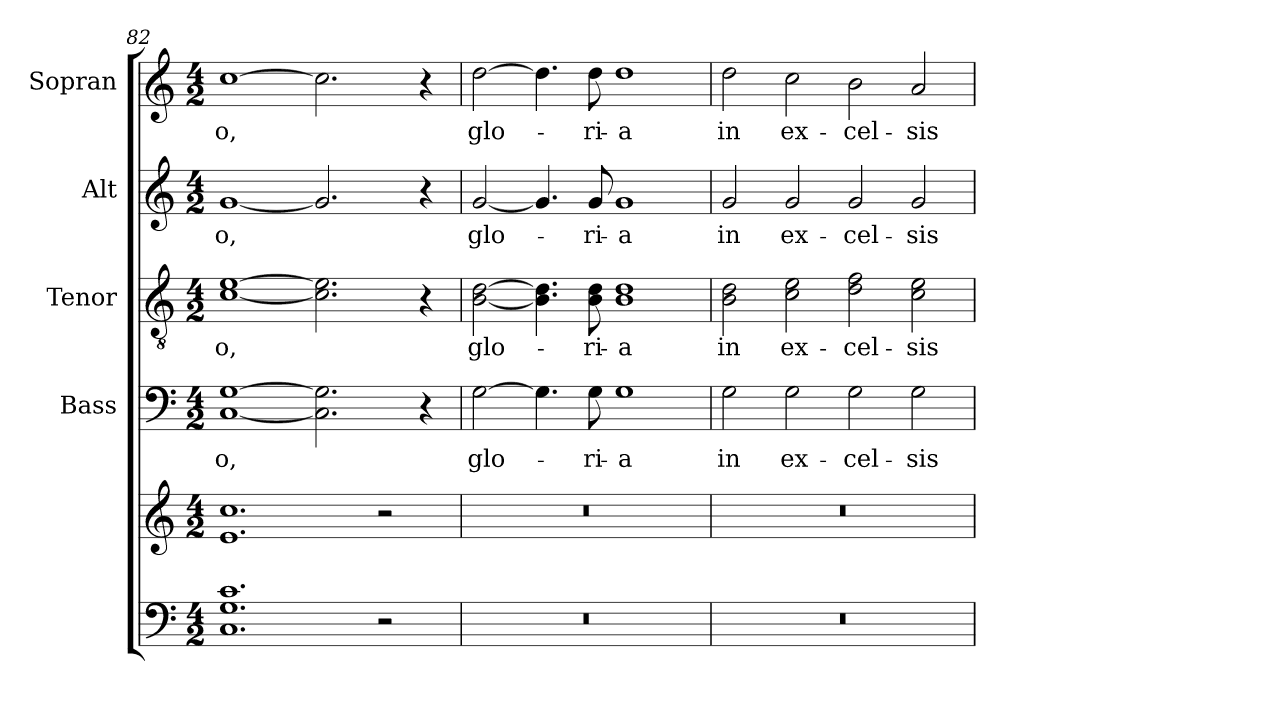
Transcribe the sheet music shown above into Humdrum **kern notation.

**kern	**kern	**kern	**text	**kern	**text	**kern	**text	**kern	**text
*part5	*part5	*part4	*part4	*part3	*part3	*part2	*part2	*part1	*part1
*staff6	*staff5	*staff4	*staff4	*staff3	*staff3	*staff2	*staff2	*staff1	*staff1
*	*	*I"Bass	*	*I"Tenor	*	*I"Alt	*	*I"Sopran	*
*	*	*I'B.	*	*I'T.	*	*I'A.	*	*I'S.	*
*clefF4	*clefG2	*clefF4	*	*clefGv2	*	*clefG2	*	*clefG2	*
*k[]	*k[]	*k[]	*	*k[]	*	*k[]	*	*k[]	*
*C:	*C:	*C:	*	*C:	*	*C:	*	*C:	*
*M4/2	*M4/2	*M4/2	*	*M4/2	*	*M4/2	*	*M4/2	*
=82	=82	=82	=82	=82	=82	=82	=82	=82	=82
!	!	!	!LO:LY:b	!	!LO:LY:b	!	!LO:LY:b	!	!LO:LY:b
1.C 1.G 1.c	1.e 1.cc	[1C [1G	-o,	[1c [1e	-o,	[1g	-o,	[1cc	-o,
.	.	2.C\] 2.G\]	.	2.c\] 2.e\]	.	2.g/]	.	2.cc\]	.
2r	2r	.	.	.	.	.	.	.	.
.	.	4r	.	4r	.	4r	.	4r	.
=83	=83	=83	=83	=83	=83	=83	=83	=83	=83
!	!	!	!LO:LY:b	!	!LO:LY:b	!	!LO:LY:b	!	!LO:LY:b
0r	0r	[2G\	glo-	[2B\ [2d\	glo-	[2g/	glo-	[2dd\	glo-
.	.	4.G\]	.	4.B\] 4.d\]	.	4.g/]	.	4.dd\]	.
!	!	!	!LO:LY:b	!	!LO:LY:b	!	!LO:LY:b	!	!LO:LY:b
.	.	8G\	-ri-	8B\ 8d\	-ri-	8g/	-ri-	8dd\	-ri-
!	!	!	!LO:LY:b	!	!LO:LY:b	!	!LO:LY:b	!	!LO:LY:b
.	.	1G	-a	1B 1d	-a	1g	-a	1dd	-a
=84	=84	=84	=84	=84	=84	=84	=84	=84	=84
!	!	!	!LO:LY:b	!	!LO:LY:b	!	!LO:LY:b	!	!LO:LY:b
0r	0r	2G\	in	2B\ 2d\	in	2g/	in	2dd\	in
!	!	!	!LO:LY:b	!	!LO:LY:b	!	!LO:LY:b	!	!LO:LY:b
.	.	2G\	ex-	2c\ 2e\	ex-	2g/	ex-	2cc\	ex-
!	!	!	!LO:LY:b	!	!LO:LY:b	!	!LO:LY:b	!	!LO:LY:b
.	.	2G\	-cel-	2d\ 2f\	-cel-	2g/	-cel-	2b\	-cel-
!	!	!	!LO:LY:b	!	!LO:LY:b	!	!LO:LY:b	!	!LO:LY:b
.	.	2G\	-sis	2c\ 2e\	-sis	2g/	-sis	2a/	-sis
=	=	=	=	=	=	=	=	=	=
*-	*-	*-	*-	*-	*-	*-	*-	*-	*-
